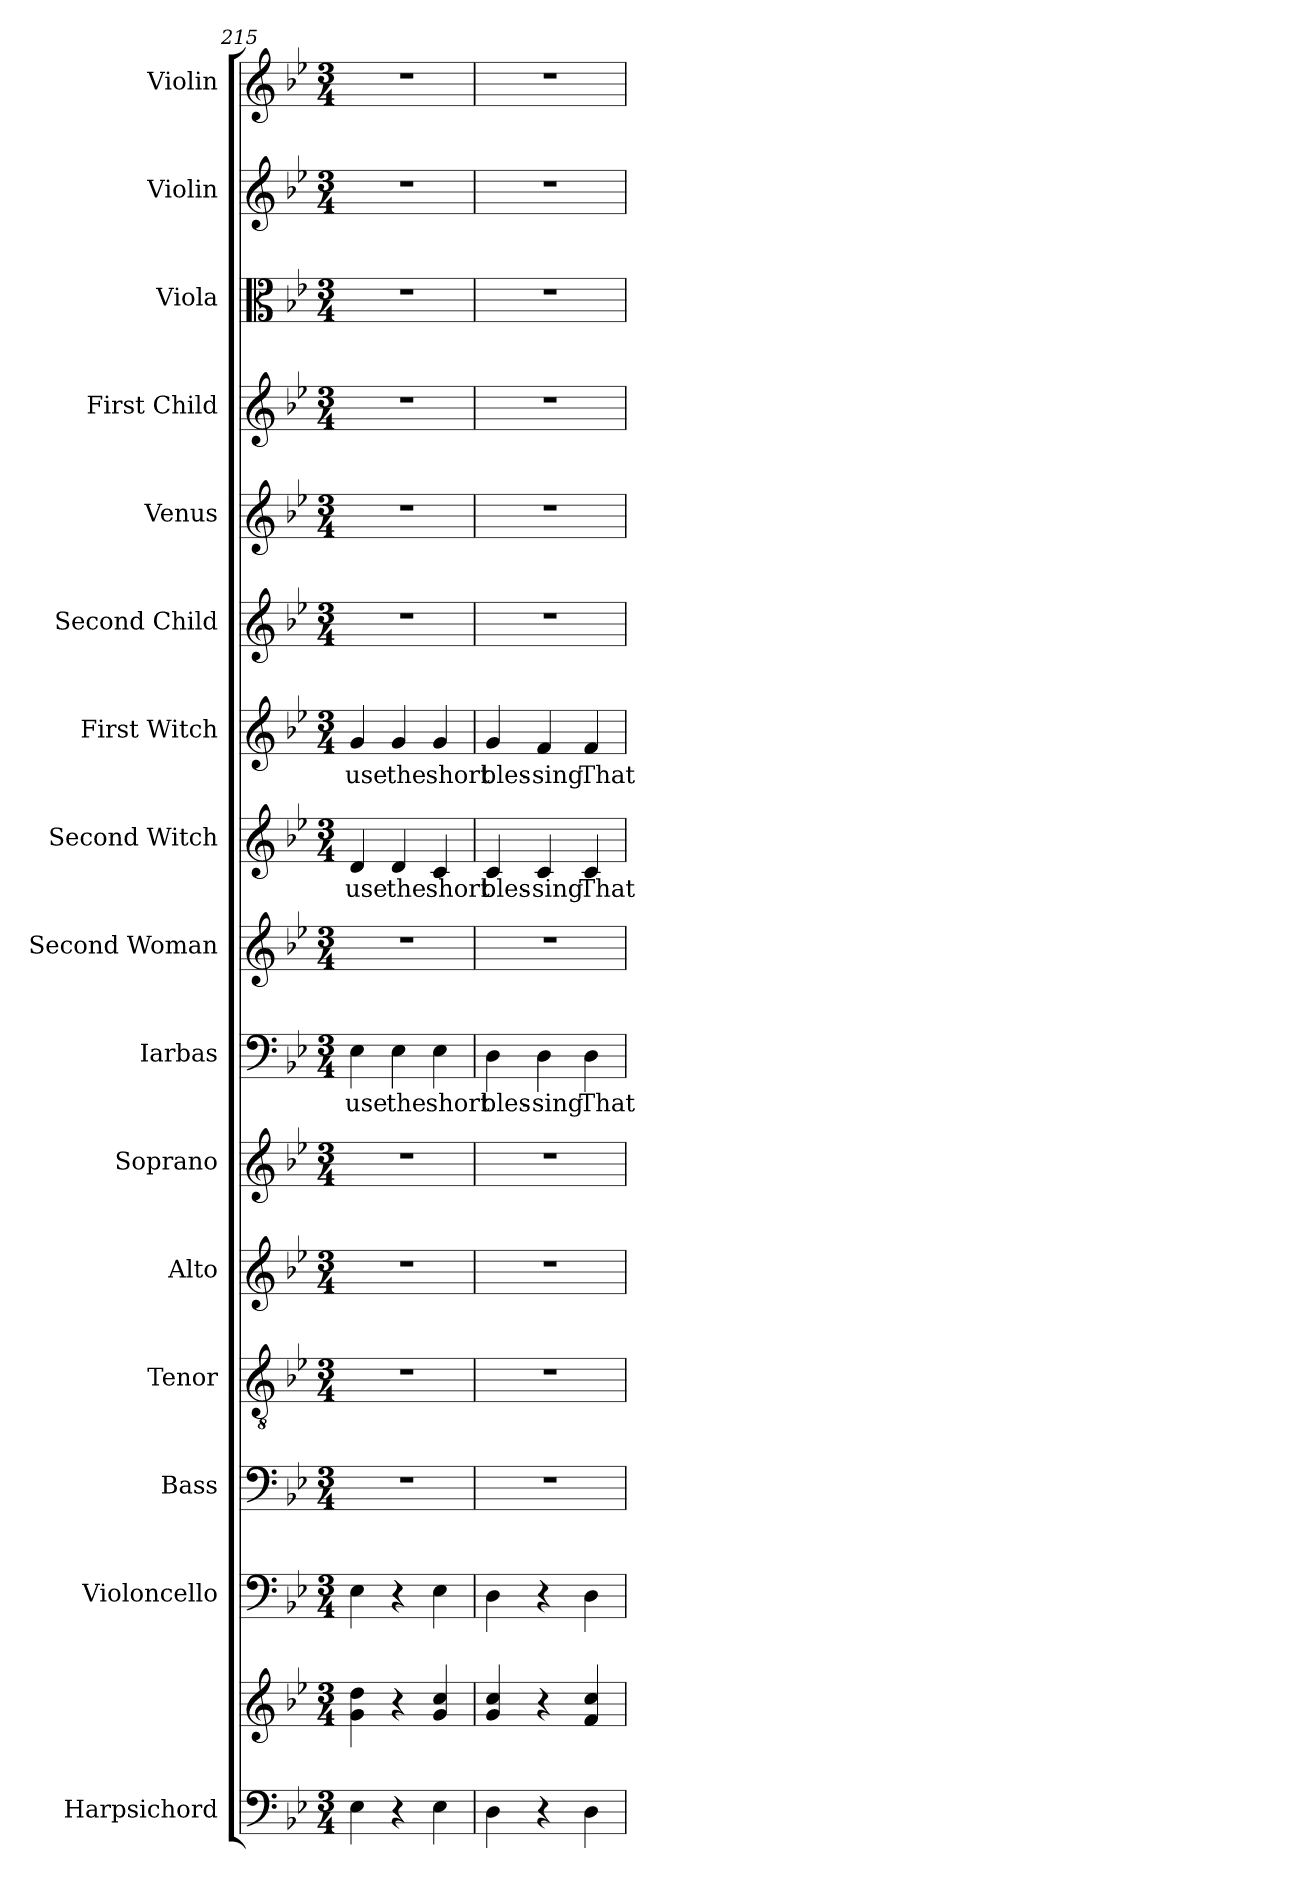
**kern	**kern	**kern	**kern	**kern	**kern	**kern	**kern	**text	**kern	**kern	**text	**kern	**text	**kern	**kern	**kern	**kern	**kern	**kern
*part16	*part16	*part15	*part14	*part13	*part12	*part11	*part10	*part10	*part9	*part8	*part8	*part7	*part7	*part6	*part5	*part4	*part3	*part2	*part1
*staff17	*staff16	*staff15	*staff14	*staff13	*staff12	*staff11	*staff10	*staff10	*staff9	*staff8	*staff8	*staff7	*staff7	*staff6	*staff5	*staff4	*staff3	*staff2	*staff1
*I"Harpsichord	*	*I"Violoncello	*I"Bass	*I"Tenor	*I"Alto	*I"Soprano	*I"Iarbas	*	*I"Second Woman	*I"Second Witch	*	*I"First Witch	*	*I"Second Child	*I"Venus	*I"First Child	*I"Viola	*I"Violin	*I"Violin
*I'Hch.	*	*I'Vc.	*I'B.	*I'T.	*I'A.	*I'S.	*I'I.	*	*I'2W	*I'W2.	*	*I'W1	*	*I'C2.	*I'V.	*I'C1	*I'Vla.	*I'Vln.	*I'Vln.
*clefF4	*clefG2	*clefF4	*clefF4	*clefGv2	*clefG2	*clefG2	*clefF4	*	*clefG2	*clefG2	*	*clefG2	*	*clefG2	*clefG2	*clefG2	*clefC3	*clefG2	*clefG2
*k[b-e-]	*k[b-e-]	*k[b-e-]	*k[b-e-]	*k[b-e-]	*k[b-e-]	*k[b-e-]	*k[b-e-]	*	*k[b-e-]	*k[b-e-]	*	*k[b-e-]	*	*k[b-e-]	*k[b-e-]	*k[b-e-]	*k[b-e-]	*k[b-e-]	*k[b-e-]
*M3/4	*M3/4	*M3/4	*M3/4	*M3/4	*M3/4	*M3/4	*M3/4	*	*M3/4	*M3/4	*	*M3/4	*	*M3/4	*M3/4	*M3/4	*M3/4	*M3/4	*M3/4
=215	=215	=215	=215	=215	=215	=215	=215	=215	=215	=215	=215	=215	=215	=215	=215	=215	=215	=215	=215
!	!	!	!	!	!	!	!	!LO:LY:b	!	!	!LO:LY:b	!	!LO:LY:b	!	!	!	!	!	!
4E-\	4g\ 4dd\	4E-\	2.r	2.r	2.r	2.r	4E-\	use	2.r	4d/	use	4g/	use	2.r	2.r	2.r	2.r	2.r	2.r
!	!	!	!	!	!	!	!	!LO:LY:b	!	!	!LO:LY:b	!	!LO:LY:b	!	!	!	!	!	!
4r	4r	4r	.	.	.	.	4E-\	the	.	4d/	the	4g/	the	.	.	.	.	.	.
!	!	!	!	!	!	!	!	!LO:LY:b	!	!	!LO:LY:b	!	!LO:LY:b	!	!	!	!	!	!
4E-\	4g/ 4cc/	4E-\	.	.	.	.	4E-\	short	.	4c/	short	4g/	short	.	.	.	.	.	.
=216	=216	=216	=216	=216	=216	=216	=216	=216	=216	=216	=216	=216	=216	=216	=216	=216	=216	=216	=216
!	!	!	!	!	!	!	!	!LO:LY:b	!	!	!LO:LY:b	!	!LO:LY:b	!	!	!	!	!	!
4D\	4g/ 4cc/	4D\	2.r	2.r	2.r	2.r	4D\	bles-	2.r	4c/	bles-	4g/	bles-	2.r	2.r	2.r	2.r	2.r	2.r
!	!	!	!	!	!	!	!	!LO:LY:b	!	!	!LO:LY:b	!	!LO:LY:b	!	!	!	!	!	!
4r	4r	4r	.	.	.	.	4D\	-sing	.	4c/	-sing	4f/	-sing	.	.	.	.	.	.
!	!	!	!	!	!	!	!	!LO:LY:b	!	!	!LO:LY:b	!	!LO:LY:b	!	!	!	!	!	!
4D\	4f/ 4cc/	4D\	.	.	.	.	4D\	That	.	4c/	That	4f/	That	.	.	.	.	.	.
=	=	=	=	=	=	=	=	=	=	=	=	=	=	=	=	=	=	=	=
*-	*-	*-	*-	*-	*-	*-	*-	*-	*-	*-	*-	*-	*-	*-	*-	*-	*-	*-	*-
